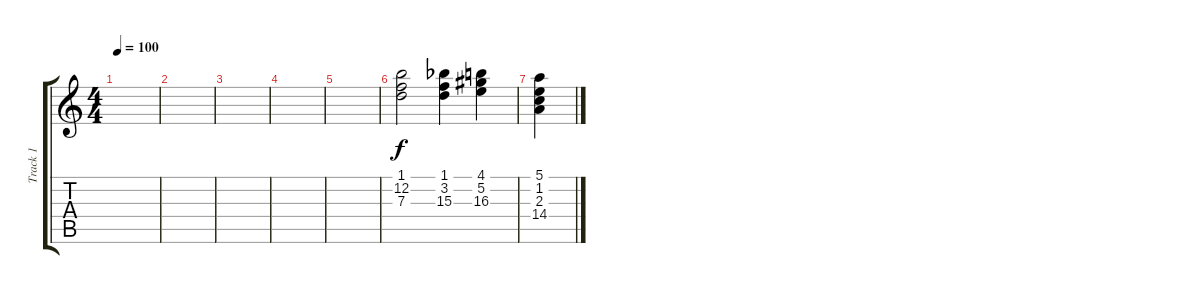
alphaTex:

\track ("Track 1" "Track 1") {mute instrument acousticguitarnylon}
\staff {score tabs}
\tuning (E4 B3 G3 D3 A2 E2) {hide}
\ts (4 4)
\tempo 100
\clef g2
\ks aminor
|
|
|
|
|
(1.1 12.2 7.3).2 (1.1 3.2 15.3{acc b}).4 (4.1 5.2 16.3).4 |
(5.1 1.2 2.3 14.4).4
